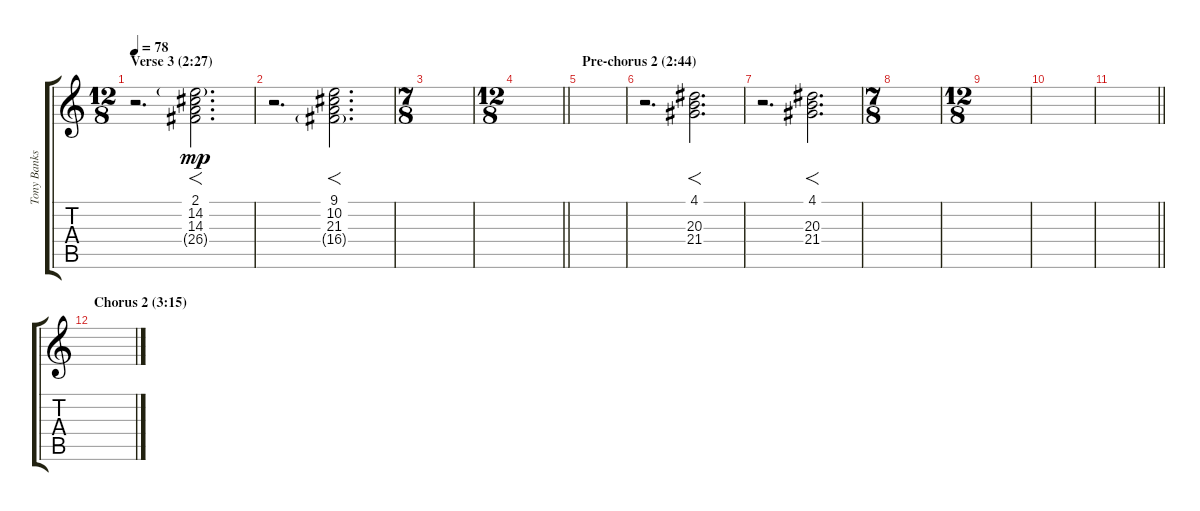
\track ("Tony Banks (keyboard)" "Tony Banks") {instrument choiraahs}
\staff {score tabs}
\tuning (E4 B3 G3 D3 A2 E2) {hide}
\ts (12 8)
\section ("" "Verse 3 (2:27)")
\tempo 78
\clef g2
\ks c
r.2{d dy mp volume 16 instrument tremolostrings} (2.1 14.2 14.3 26.4{g}).2{f d} |
r.2{d} (9.1 10.2 21.3 16.4{g}).2{f d} |
\ts (7 8)
|
\ts (12 8)
\barLineRight lightlight
|
\section ("" "Pre-chorus 2 (2:44)")
|
r.2{d} (4.1 20.3 21.4).2{f d} |
r.2{d} (4.1 20.3 21.4).2{f d} |
\ts (7 8)
|
\ts (12 8)
|
|
\barLineRight lightlight
|
\section ("" "Chorus 2 (3:15)")
